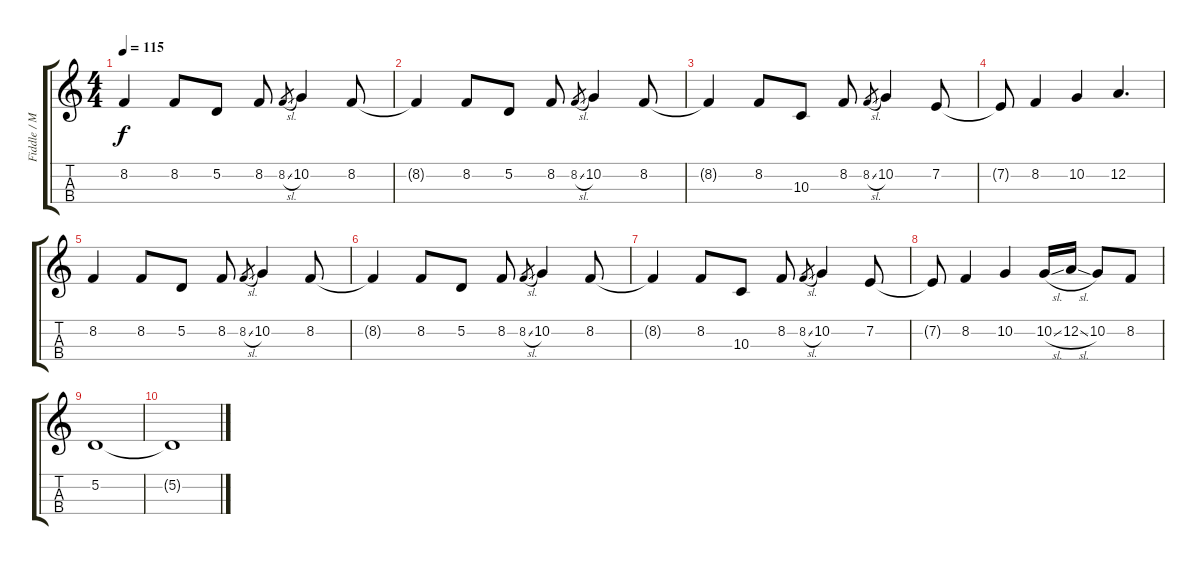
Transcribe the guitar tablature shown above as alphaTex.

\track ("Fiddle / Mandolin " "Fiddle / M") {instrument violin}
\staff {score tabs}
\tuning (E4 A3 D3 G2) {hide}
\ts (4 4)
\tempo 115
\clef g2
\ks c
8.2.4{dy f volume 12} 8.2.8 5.2.8 8.2.8 8.2{sl}.8{gr} 10.2.4 8.2.8 |
8.2{t}.4 8.2.8 5.2.8 8.2.8 8.2{sl}.8{gr} 10.2.4 8.2.8 |
8.2{t}.4 8.2.8 10.3.8 8.2.8 8.2{sl}.8{gr} 10.2.4 7.2.8 |
7.2{t}.8 8.2.4 10.2.4 12.2.4{d} |
8.2.4 8.2.8 5.2.8 8.2.8 8.2{sl}.8{gr} 10.2.4 8.2.8 |
8.2{t}.4 8.2.8 5.2.8 8.2.8 8.2{sl}.8{gr} 10.2.4 8.2.8 |
8.2{t}.4 8.2.8 10.3.8 8.2.8 8.2{sl}.8{gr} 10.2.4 7.2.8 |
7.2{t}.8 8.2.4 10.2.4 10.2{sl}.16 12.2{sl}.16 10.2.8 8.2.8 |
5.2.1{volume 0} |
5.2{t}.1
